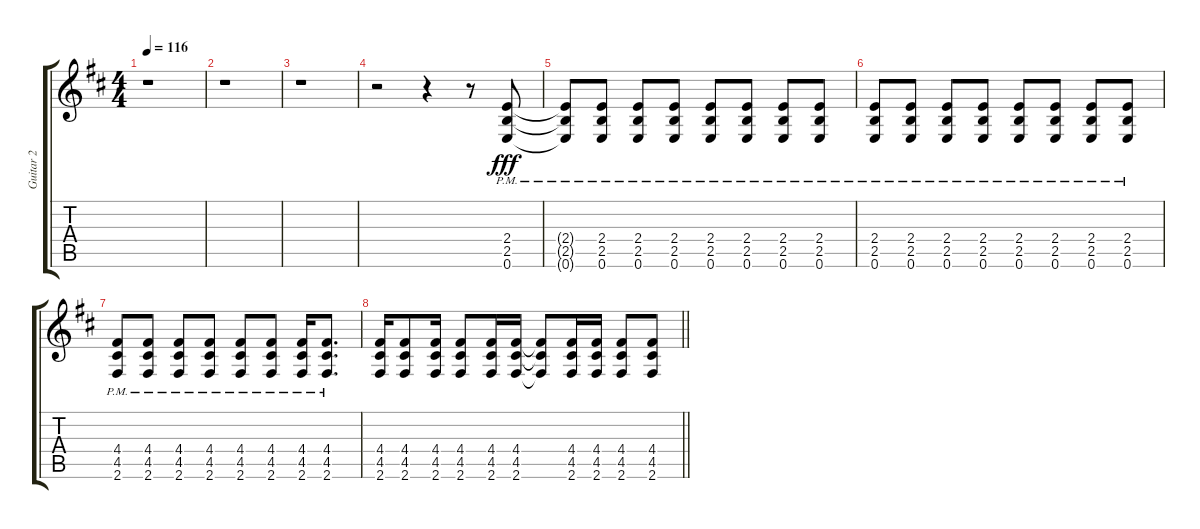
\track ("Guitar 2" "Guitar 2") {instrument distortionguitar}
\staff {score tabs}
\tuning (E4 B3 G3 D3 A2 E2) {hide}
\ts (4 4)
\tempo 116
\clef g2
\ks d
r.1{dy fff} |
r.1 |
r.1 |
r.2 r.4 r.8 (2.4{pm} 2.5{pm} 0.6{pm}).8 |
(2.4{pm t} 2.5{pm t} 0.6{pm t}).8 (2.4{pm} 2.5{pm} 0.6{pm}).8 (2.4{pm} 2.5{pm} 0.6{pm}).8 (2.4{pm} 2.5{pm} 0.6{pm}).8 (2.4{pm} 2.5{pm} 0.6{pm}).8 (2.4{pm} 2.5{pm} 0.6{pm}).8 (2.4{pm} 2.5{pm} 0.6{pm}).8 (2.4{pm} 2.5{pm} 0.6{pm}).8 |
(2.4{pm} 2.5{pm} 0.6{pm}).8 (2.4{pm} 2.5{pm} 0.6{pm}).8 (2.4{pm} 2.5{pm} 0.6{pm}).8 (2.4{pm} 2.5{pm} 0.6{pm}).8 (2.4{pm} 2.5{pm} 0.6{pm}).8 (2.4{pm} 2.5{pm} 0.6{pm}).8 (2.4{pm} 2.5{pm} 0.6{pm}).8 (2.4{pm} 2.5{pm} 0.6{pm}).8 |
(4.4{pm} 4.5{pm} 2.6{pm}).8 (4.4{pm} 4.5{pm} 2.6{pm}).8 (4.4{pm} 4.5{pm} 2.6{pm}).8 (4.4{pm} 4.5{pm} 2.6{pm}).8 (4.4{pm} 4.5{pm} 2.6{pm}).8 (4.4{pm} 4.5{pm} 2.6{pm}).8 (4.4{pm} 4.5{pm} 2.6{pm}).16 (4.4{pm} 4.5{pm} 2.6{pm}).8{d} |
\barLineRight lightlight
(4.4 4.5 2.6).16 (4.4 4.5 2.6).8 (4.4 4.5 2.6).16 (4.4 4.5 2.6).8 (4.4 4.5 2.6).16 (4.4 4.5 2.6).16 (4.4{t} 4.5{t} 2.6{t}).8 (4.4 4.5 2.6).16 (4.4 4.5 2.6).16 (4.4 4.5 2.6).8 (4.4 4.5 2.6).8
